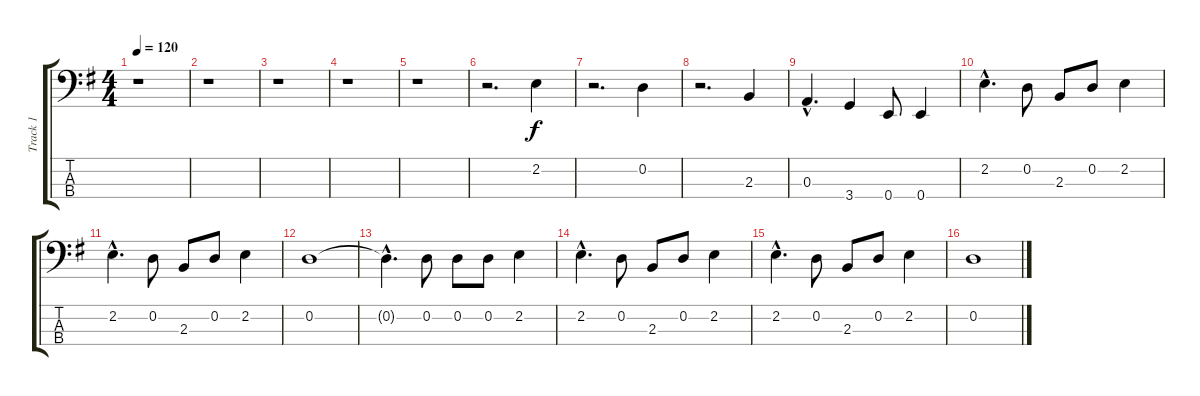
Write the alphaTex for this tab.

\track ("Track 1" "Track 1") {instrument electricbasspick}
\staff {score tabs}
\tuning (G2 D2 A1 E1) {hide}
\ts (4 4)
\tempo 120
\clef f4
\ks eminor
r.1{dy f instrument electricbasspick} |
r.1 |
r.1 |
r.1 |
r.1 |
r.2{d} 2.2.4 |
r.2{d} 0.2.4 |
r.2{d} 2.3.4 |
0.3{hac}.4{d} 3.4.4 0.4.8 0.4.4 |
2.2{hac}.4{d} 0.2.8 2.3.8 0.2.8 2.2.4 |
2.2{hac}.4{d} 0.2.8 2.3.8 0.2.8 2.2.4 |
0.2.1 |
0.2{hac t}.4{d} 0.2.8 0.2.8 0.2.8 2.2.4 |
2.2{hac}.4{d} 0.2.8 2.3.8 0.2.8 2.2.4 |
2.2{hac}.4{d} 0.2.8 2.3.8 0.2.8 2.2.4 |
0.2.1
